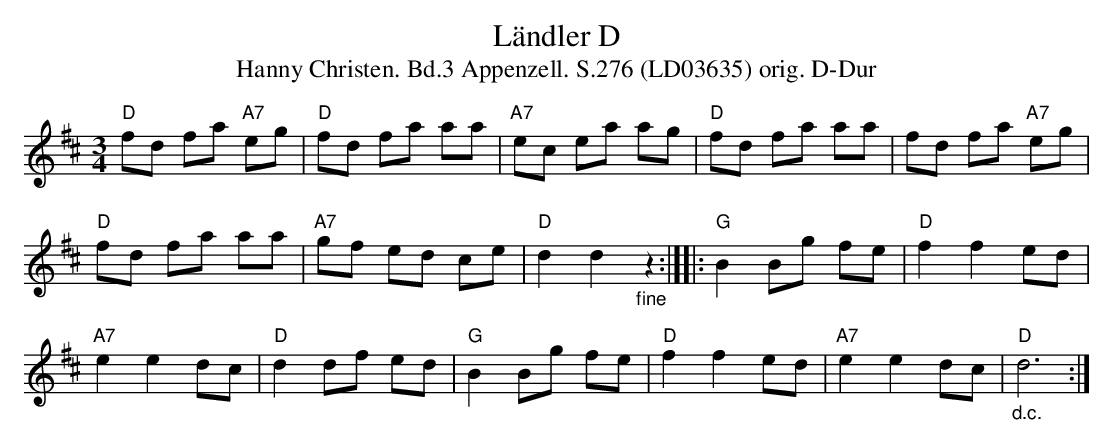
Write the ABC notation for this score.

X:1
T:Ländler D
T:Hanny Christen. Bd.3 Appenzell. S.276 (LD03635) orig. D-Dur
M:3/4
L:1/8
K:D
"D"fd fa "A7"eg | "D"fd fa aa | "A7"ec ea ag | "D"fd fa aa | fd fa "A7"eg |
"D"fd fa aa | "A7"gf ed ce | "D"d2 d2 "_fine"z2 :|][|: "G"B2 Bg fe | "D"f2 f2 ed |
"A7"e2 e2 dc | "D"d2 df ed | "G"B2 Bg fe | "D"f2 f2 ed | "A7"e2 e2 dc | "_d.c.""D"d6 :|
